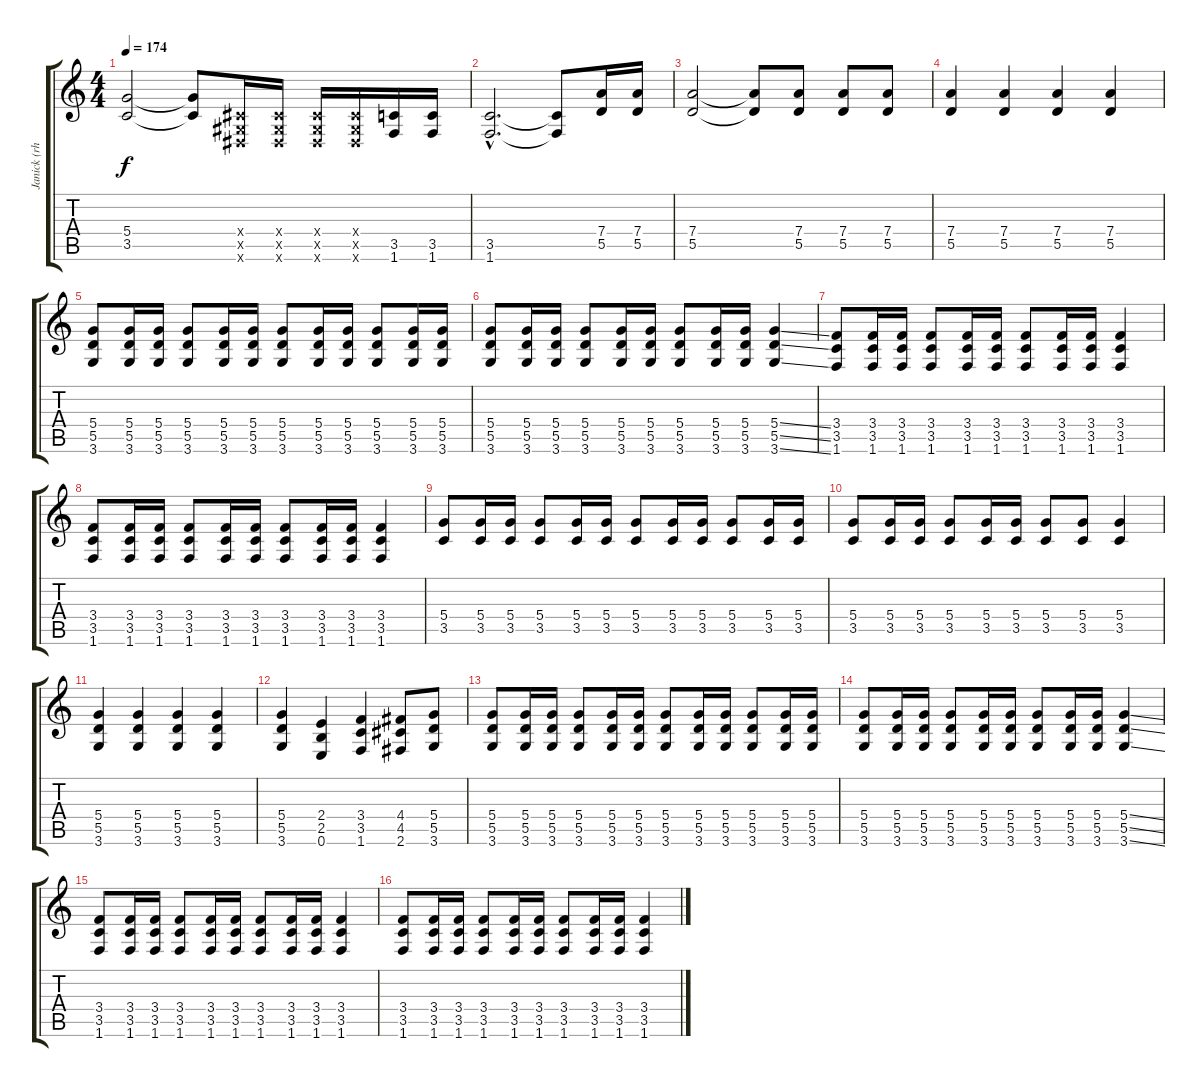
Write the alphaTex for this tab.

\track ("Janick (rhy. guitar)" "Janick (rh") {instrument distortionguitar}
\staff {score tabs}
\tuning (E4 B3 G3 D3 A2 E2) {hide}
\ts (4 4)
\tempo 174
\clef g2
\ks c
(5.4 3.5).2{dy f} (5.4{t} 3.5{t}).8 (-1.4{x} -1.5{x} -1.6{x}).16 (-1.4{x} -1.5{x} -1.6{x}).16 (-1.4{x} -1.5{x} -1.6{x}).16 (-1.4{x} -1.5{x} -1.6{x}).16 (3.5 1.6).16 (3.5 1.6).16 |
(3.5{hac} 1.6{hac}).2{d} (3.5{t} 1.6{t}).8 (7.4 5.5).16 (7.4 5.5).16 |
(7.4 5.5).2 (7.4{t} 5.5{t}).8 (7.4 5.5).8 (7.4 5.5).8 (7.4 5.5).8 |
(7.4 5.5).4 (7.4 5.5).4 (7.4 5.5).4 (7.4 5.5).4 |
(5.4 5.5 3.6).8 (5.4 5.5 3.6).16 (5.4 5.5 3.6).16 (5.4 5.5 3.6).8 (5.4 5.5 3.6).16 (5.4 5.5 3.6).16 (5.4 5.5 3.6).8 (5.4 5.5 3.6).16 (5.4 5.5 3.6).16 (5.4 5.5 3.6).8 (5.4 5.5 3.6).16 (5.4 5.5 3.6).16 |
(5.4 5.5 3.6).8 (5.4 5.5 3.6).16 (5.4 5.5 3.6).16 (5.4 5.5 3.6).8 (5.4 5.5 3.6).16 (5.4 5.5 3.6).16 (5.4 5.5 3.6).8 (5.4 5.5 3.6).16 (5.4 5.5 3.6).16 (5.4{ss} 5.5{ss} 3.6{ss}).4 |
(3.4 3.5 1.6).8 (3.4 3.5 1.6).16 (3.4 3.5 1.6).16 (3.4 3.5 1.6).8 (3.4 3.5 1.6).16 (3.4 3.5 1.6).16 (3.4 3.5 1.6).8 (3.4 3.5 1.6).16 (3.4 3.5 1.6).16 (3.4 3.5 1.6).4 |
(3.4 3.5 1.6).8 (3.4 3.5 1.6).16 (3.4 3.5 1.6).16 (3.4 3.5 1.6).8 (3.4 3.5 1.6).16 (3.4 3.5 1.6).16 (3.4 3.5 1.6).8 (3.4 3.5 1.6).16 (3.4 3.5 1.6).16 (3.4 3.5 1.6).4 |
(5.4 3.5).8 (5.4 3.5).16 (5.4 3.5).16 (5.4 3.5).8 (5.4 3.5).16 (5.4 3.5).16 (5.4 3.5).8 (5.4 3.5).16 (5.4 3.5).16 (5.4 3.5).8 (5.4 3.5).16 (5.4 3.5).16 |
(5.4 3.5).8 (5.4 3.5).16 (5.4 3.5).16 (5.4 3.5).8 (5.4 3.5).16 (5.4 3.5).16 (5.4 3.5).8 (5.4 3.5).8 (5.4 3.5).4 |
(5.4 5.5 3.6).4 (5.4 5.5 3.6).4 (5.4 5.5 3.6).4 (5.4 5.5 3.6).4 |
(5.4 5.5 3.6).4 (2.4 2.5 0.6).4 (3.4 3.5 1.6).4 (4.4 4.5 2.6).8 (5.4 5.5 3.6).8 |
(5.4 5.5 3.6).8 (5.4 5.5 3.6).16 (5.4 5.5 3.6).16 (5.4 5.5 3.6).8 (5.4 5.5 3.6).16 (5.4 5.5 3.6).16 (5.4 5.5 3.6).8 (5.4 5.5 3.6).16 (5.4 5.5 3.6).16 (5.4 5.5 3.6).8 (5.4 5.5 3.6).16 (5.4 5.5 3.6).16 |
(5.4 5.5 3.6).8 (5.4 5.5 3.6).16 (5.4 5.5 3.6).16 (5.4 5.5 3.6).8 (5.4 5.5 3.6).16 (5.4 5.5 3.6).16 (5.4 5.5 3.6).8 (5.4 5.5 3.6).16 (5.4 5.5 3.6).16 (5.4{ss} 5.5{ss} 3.6{ss}).4 |
(3.4 3.5 1.6).8 (3.4 3.5 1.6).16 (3.4 3.5 1.6).16 (3.4 3.5 1.6).8 (3.4 3.5 1.6).16 (3.4 3.5 1.6).16 (3.4 3.5 1.6).8 (3.4 3.5 1.6).16 (3.4 3.5 1.6).16 (3.4 3.5 1.6).4 |
(3.4 3.5 1.6).8 (3.4 3.5 1.6).16 (3.4 3.5 1.6).16 (3.4 3.5 1.6).8 (3.4 3.5 1.6).16 (3.4 3.5 1.6).16 (3.4 3.5 1.6).8 (3.4 3.5 1.6).16 (3.4 3.5 1.6).16 (3.4 3.5 1.6).4
